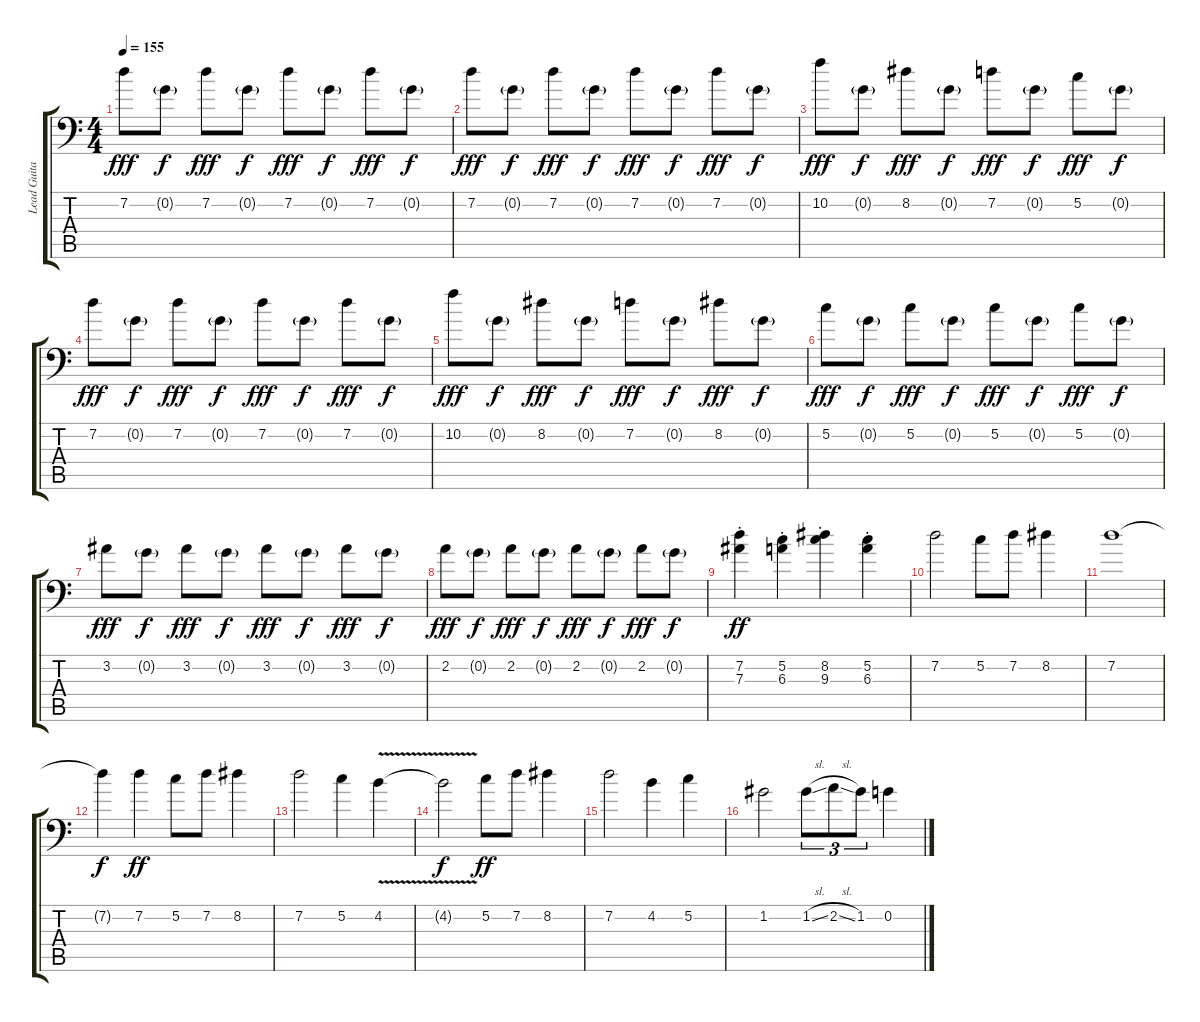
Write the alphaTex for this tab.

\track ("Lead Guitar" "Lead Guita") {instrument distortionguitar}
\staff {score tabs}
\tuning (C4 G3 Eb3 Bb2 F2 Bb1) {hide}
\ts (4 4)
\tempo 155
\clef f4
\ks c
7.2.8{dy fff} 0.2{g}.8{dy f} 7.2.8{dy fff} 0.2{g}.8{dy f} 7.2.8{dy fff} 0.2{g}.8{dy f} 7.2.8{dy fff} 0.2{g}.8{dy f} |
7.2.8{dy fff} 0.2{g}.8{dy f} 7.2.8{dy fff} 0.2{g}.8{dy f} 7.2.8{dy fff} 0.2{g}.8{dy f} 7.2.8{dy fff} 0.2{g}.8{dy f} |
10.2.8{dy fff} 0.2{g}.8{dy f} 8.2.8{dy fff} 0.2{g}.8{dy f} 7.2.8{dy fff} 0.2{g}.8{dy f} 5.2.8{dy fff} 0.2{g}.8{dy f} |
7.2.8{dy fff} 0.2{g}.8{dy f} 7.2.8{dy fff} 0.2{g}.8{dy f} 7.2.8{dy fff} 0.2{g}.8{dy f} 7.2.8{dy fff} 0.2{g}.8{dy f} |
10.2.8{dy fff} 0.2{g}.8{dy f} 8.2.8{dy fff} 0.2{g}.8{dy f} 7.2.8{dy fff} 0.2{g}.8{dy f} 8.2.8{dy fff} 0.2{g}.8{dy f} |
5.2.8{dy fff} 0.2{g}.8{dy f} 5.2.8{dy fff} 0.2{g}.8{dy f} 5.2.8{dy fff} 0.2{g}.8{dy f} 5.2.8{dy fff} 0.2{g}.8{dy f} |
3.2.8{dy fff} 0.2{g}.8{dy f} 3.2.8{dy fff} 0.2{g}.8{dy f} 3.2.8{dy fff} 0.2{g}.8{dy f} 3.2.8{dy fff} 0.2{g}.8{dy f} |
2.2.8{dy fff} 0.2{g}.8{dy f} 2.2.8{dy fff} 0.2{g}.8{dy f} 2.2.8{dy fff} 0.2{g}.8{dy f} 2.2.8{dy fff} 0.2{g}.8{dy f} |
(7.2{st} 7.3{st}).4{dy ff} (5.2{st} 6.3{st}).4 (8.2{st} 9.3{st}).4 (5.2{st} 6.3{st}).4 |
7.2.2 5.2.8 7.2.8 8.2.4 |
7.2.1 |
7.2{t}.4{dy f} 7.2.4{dy ff} 5.2.8 7.2.8 8.2.4 |
7.2.2 5.2.4 4.2{v}.4 |
4.2{t}.2{dy f} 5.2.8{dy ff} 7.2.8 8.2.4 |
7.2.2 4.2.4 5.2.4 |
1.2.2 1.2{sl}.8{tu (3 2)} 2.2{sl}.8{tu (3 2)} 1.2.8{tu (3 2)} 0.2.4
